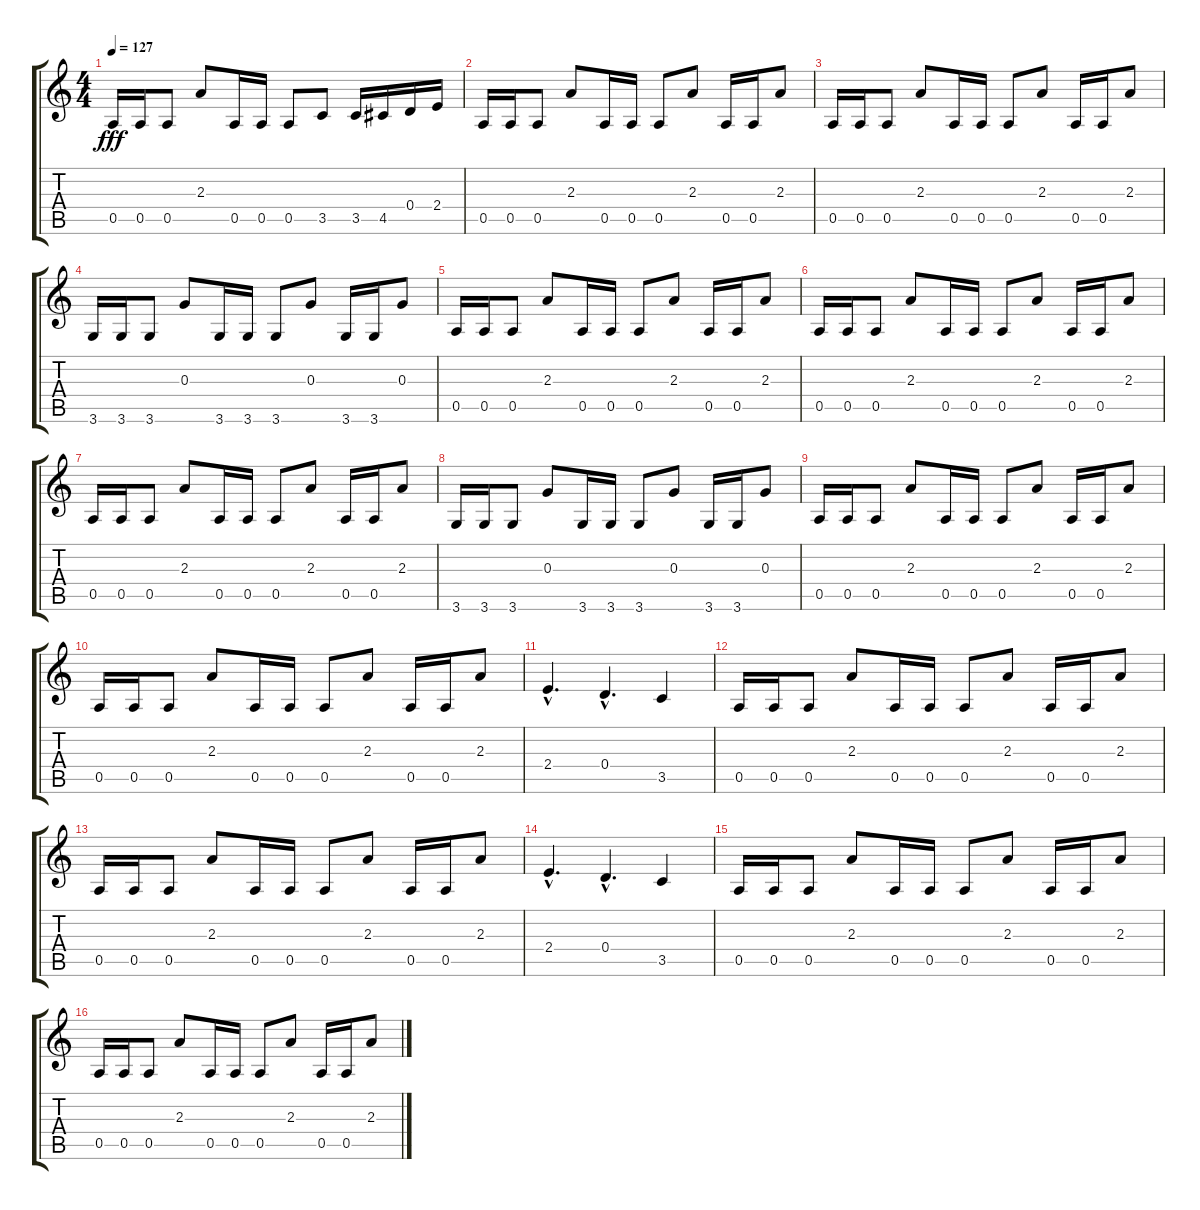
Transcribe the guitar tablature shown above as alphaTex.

\track "" {instrument overdrivenguitar}
\staff {score tabs}
\tuning (E4 B3 G3 D3 A2 E2) {hide}
\ts (4 4)
\tempo 127
\clef g2
\ks c
0.5.16{dy fff} 0.5.16 0.5.8 2.3.8 0.5.16 0.5.16 0.5.8 3.5.8 3.5.16 4.5.16 0.4.16 2.4.16 |
0.5.16 0.5.16 0.5.8 2.3.8 0.5.16 0.5.16 0.5.8 2.3.8 0.5.16 0.5.16 2.3.8 |
0.5.16 0.5.16 0.5.8 2.3.8 0.5.16 0.5.16 0.5.8 2.3.8 0.5.16 0.5.16 2.3.8 |
3.6.16 3.6.16 3.6.8 0.3.8 3.6.16 3.6.16 3.6.8 0.3.8 3.6.16 3.6.16 0.3.8 |
0.5.16 0.5.16 0.5.8 2.3.8 0.5.16 0.5.16 0.5.8 2.3.8 0.5.16 0.5.16 2.3.8 |
0.5.16 0.5.16 0.5.8 2.3.8 0.5.16 0.5.16 0.5.8 2.3.8 0.5.16 0.5.16 2.3.8 |
0.5.16 0.5.16 0.5.8 2.3.8 0.5.16 0.5.16 0.5.8 2.3.8 0.5.16 0.5.16 2.3.8 |
3.6.16 3.6.16 3.6.8 0.3.8 3.6.16 3.6.16 3.6.8 0.3.8 3.6.16 3.6.16 0.3.8 |
0.5.16 0.5.16 0.5.8 2.3.8 0.5.16 0.5.16 0.5.8 2.3.8 0.5.16 0.5.16 2.3.8 |
0.5.16 0.5.16 0.5.8 2.3.8 0.5.16 0.5.16 0.5.8 2.3.8 0.5.16 0.5.16 2.3.8 |
2.4{hac}.4{d instrument overdrivenguitar} 0.4{hac}.4{d} 3.5.4 |
0.5.16 0.5.16 0.5.8 2.3.8 0.5.16 0.5.16 0.5.8 2.3.8 0.5.16 0.5.16 2.3.8 |
0.5.16 0.5.16 0.5.8 2.3.8 0.5.16 0.5.16 0.5.8 2.3.8 0.5.16 0.5.16 2.3.8 |
2.4{hac}.4{d} 0.4{hac}.4{d} 3.5.4 |
0.5.16 0.5.16 0.5.8 2.3.8 0.5.16 0.5.16 0.5.8 2.3.8 0.5.16 0.5.16 2.3.8 |
0.5.16 0.5.16 0.5.8 2.3.8 0.5.16 0.5.16 0.5.8 2.3.8 0.5.16 0.5.16 2.3.8
